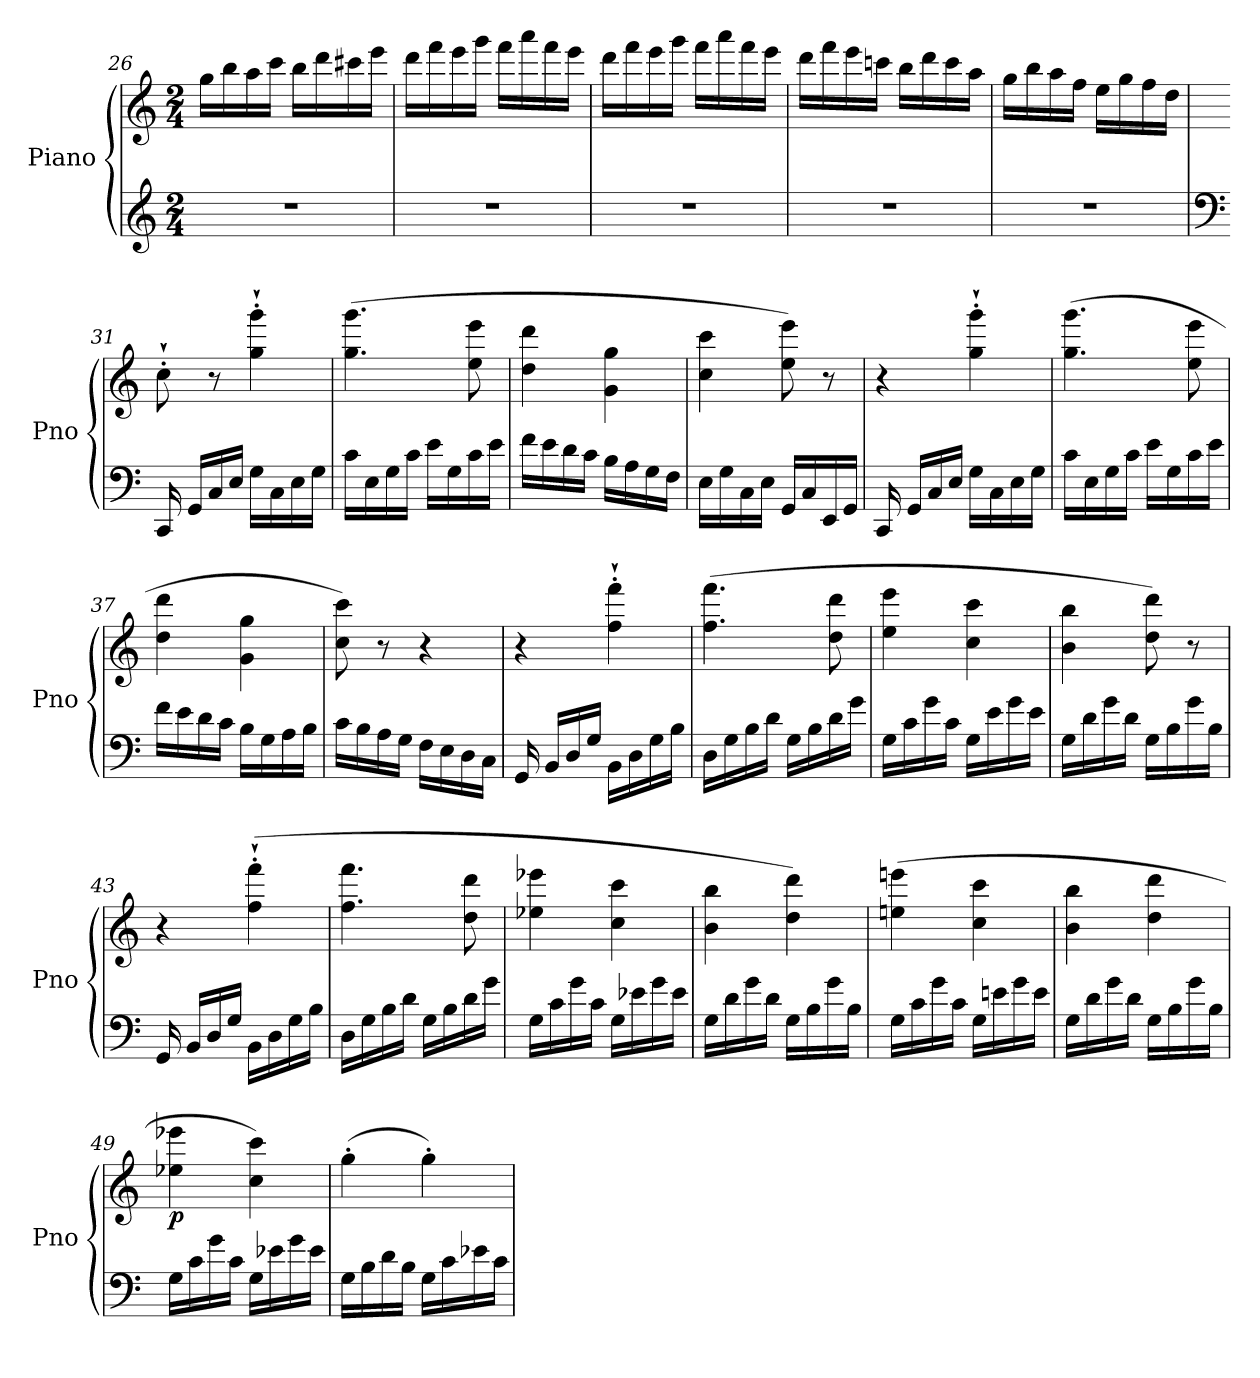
**kern	**kern	**dynam
*part1	*part1	*part1
*staff2	*staff1	*staff1/2
*I"Piano	*	*
*I'Pno	*	*
!!LO:PB:g=z
*clefG2	*clefG2	*
*k[]	*k[]	*
*M2/4	*M2/4	*
=26	=26	=26
2r	16gg\LL	.
.	16bb\	.
.	16aa\	.
.	16ccc\JJ	.
.	16bb\LL	.
.	16ddd\	.
.	16ccc#X\	.
.	16eee\JJ	.
=27	=27	=27
2r	16ddd\LL	.
.	16fff\	.
.	16eee\	.
.	16ggg\JJ	.
.	16fff\LL	.
.	16aaa\	.
.	16fff\	.
.	16eee\JJ	.
=28	=28	=28
2r	16ddd\LL	.
.	16fff\	.
.	16eee\	.
.	16ggg\JJ	.
.	16fff\LL	.
.	16aaa\	.
.	16fff\	.
.	16eee\JJ	.
=29	=29	=29
2r	16ddd\LL	.
.	16fff\	.
.	16eee\	.
.	16cccn\JJ	.
.	16bb\LL	.
.	16ddd\	.
.	16ccc\	.
.	16aa\JJ	.
!!LO:LB:g=z
=30	=30	=30
2r	16gg\LL	.
.	16bb\	.
.	16aa\	.
.	16ff\JJ	.
.	16ee\LL	.
.	16gg\	.
.	16ff\	.
.	16dd\JJ	.
=31	=31	=31
*clefF4	*	*
!	!	!LO:DY:b
16CC/	8cc'`\	other-dynamics
16GG/LL	.	.
16C/	8r	.
16E/JJ	.	.
16G\LL	4gg\'` 4ggg\'`	.
16C\	.	.
16E\	.	.
16G\JJ	.	.
=32	=32	=32
16c\LL	(>4.gg\ 4.ggg\	.
16E\	.	.
16G\	.	.
16c\JJ	.	.
16e\LL	.	.
16G\	.	.
16c\	8ee\ 8eee\	.
16e\JJ	.	.
=33	=33	=33
16f\LL	4dd\ 4ddd\	.
16e\	.	.
16d\	.	.
16c\JJ	.	.
16B\LL	4g\ 4gg\	.
16A\	.	.
16G\	.	.
16F\JJ	.	.
=34	=34	=34
16E\LL	4cc\ 4ccc\	.
16G\	.	.
16C\	.	.
16E\JJ	.	.
16GG/LL	8ee\ 8eee\)	.
16C/	.	.
16EE/	8r	.
16GG/JJ	.	.
!!LO:LB:g=z
=35	=35	=35
16CC/	4r	.
16GG/LL	.	.
16C/	.	.
16E/JJ	.	.
16G\LL	4gg\'` 4ggg\'`	.
16C\	.	.
16E\	.	.
16G\JJ	.	.
=36	=36	=36
16c\LL	(>4.gg\ 4.ggg\	.
16E\	.	.
16G\	.	.
16c\JJ	.	.
16e\LL	.	.
16G\	.	.
16c\	8ee\ 8eee\	.
16e\JJ	.	.
=37	=37	=37
16f\LL	4dd\ 4ddd\	.
16e\	.	.
16d\	.	.
16c\JJ	.	.
16B\LL	4g\ 4gg\	.
16G\	.	.
16A\	.	.
16B\JJ	.	.
=38	=38	=38
16c\LL	8cc\ 8ccc\)	.
16B\	.	.
16A\	8r	.
16G\JJ	.	.
16F\LL	4r	.
16E\	.	.
16D\	.	.
16C\JJ	.	.
=39	=39	=39
16GG/	4r	.
16BB/LL	.	.
16D/	.	.
16G/JJ	.	.
16BB\LL	4ff\'` 4fff\'`	.
16D\	.	.
16G\	.	.
16B\JJ	.	.
!!LO:LB:g=z
=40	=40	=40
16D\LL	(>4.ff\ 4.fff\	.
16G\	.	.
16B\	.	.
16d\JJ	.	.
16G\LL	.	.
16B\	.	.
16d\	8dd\ 8ddd\	.
16g\JJ	.	.
=41	=41	=41
16G\LL	4ee\ 4eee\	.
16c\	.	.
16g\	.	.
16c\JJ	.	.
16G\LL	4cc\ 4ccc\	.
16e\	.	.
16g\	.	.
16e\JJ	.	.
=42	=42	=42
16G\LL	4b\ 4bb\	.
16d\	.	.
16g\	.	.
16d\JJ	.	.
16G\LL	8dd\ 8ddd\)	.
16B\	.	.
16g\	8r	.
16B\JJ	.	.
=43	=43	=43
16GG/	4r	.
16BB/LL	.	.
16D/	.	.
16G/JJ	.	.
16BB\LL	(>4ff\'` 4fff\'`	.
16D\	.	.
16G\	.	.
16B\JJ	.	.
=44	=44	=44
16D\LL	4.ff\ 4.fff\	.
16G\	.	.
16B\	.	.
16d\JJ	.	.
16G\LL	.	.
16B\	.	.
16d\	8dd\ 8ddd\	.
16g\JJ	.	.
!!LO:LB:g=z
=45	=45	=45
16G\LL	4ee-X\ 4eee-X\	.
16c\	.	.
16g\	.	.
16c\JJ	.	.
16G\LL	4cc\ 4ccc\	.
16e-X\	.	.
16g\	.	.
16e-\JJ	.	.
=46	=46	=46
16G\LL	4b\ 4bb\	.
16d\	.	.
16g\	.	.
16d\JJ	.	.
16G\LL	4dd\ 4ddd\)	.
16B\	.	.
16g\	.	.
16B\JJ	.	.
=47	=47	=47
!	!	!LO:DY:b
16G\LL	(>4een\ 4eeen\	other-dynamics
16c\	.	.
16g\	.	.
16c\JJ	.	.
16G\LL	4cc\ 4ccc\	.
16en\	.	.
16g\	.	.
16e\JJ	.	.
=48	=48	=48
16G\LL	4b\ 4bb\	.
16d\	.	.
16g\	.	.
16d\JJ	.	.
16G\LL	4dd\ 4ddd\	.
16B\	.	.
16g\	.	.
16B\JJ	.	.
!!LO:LB:g=z
=49	=49	=49
!	!	!LO:DY:b
16G\LL	4ee-X\ 4eee-X\	p
16c\	.	.
16g\	.	.
16c\JJ	.	.
!	!	!LO:DY:b
16G\LL	4cc\ 4ccc\)	other-dynamics
16e-X\	.	.
16g\	.	.
16e-\JJ	.	.
!!LO:PB:g=z
=50	=50	=50
16G\LL	(>4gg'\	.
16B\	.	.
16d\	.	.
16B\JJ	.	.
16G\LL	4gg'\)	.
16c\	.	.
16e-X\	.	.
16c\JJ	.	.
=	=	=
*-	*-	*-
